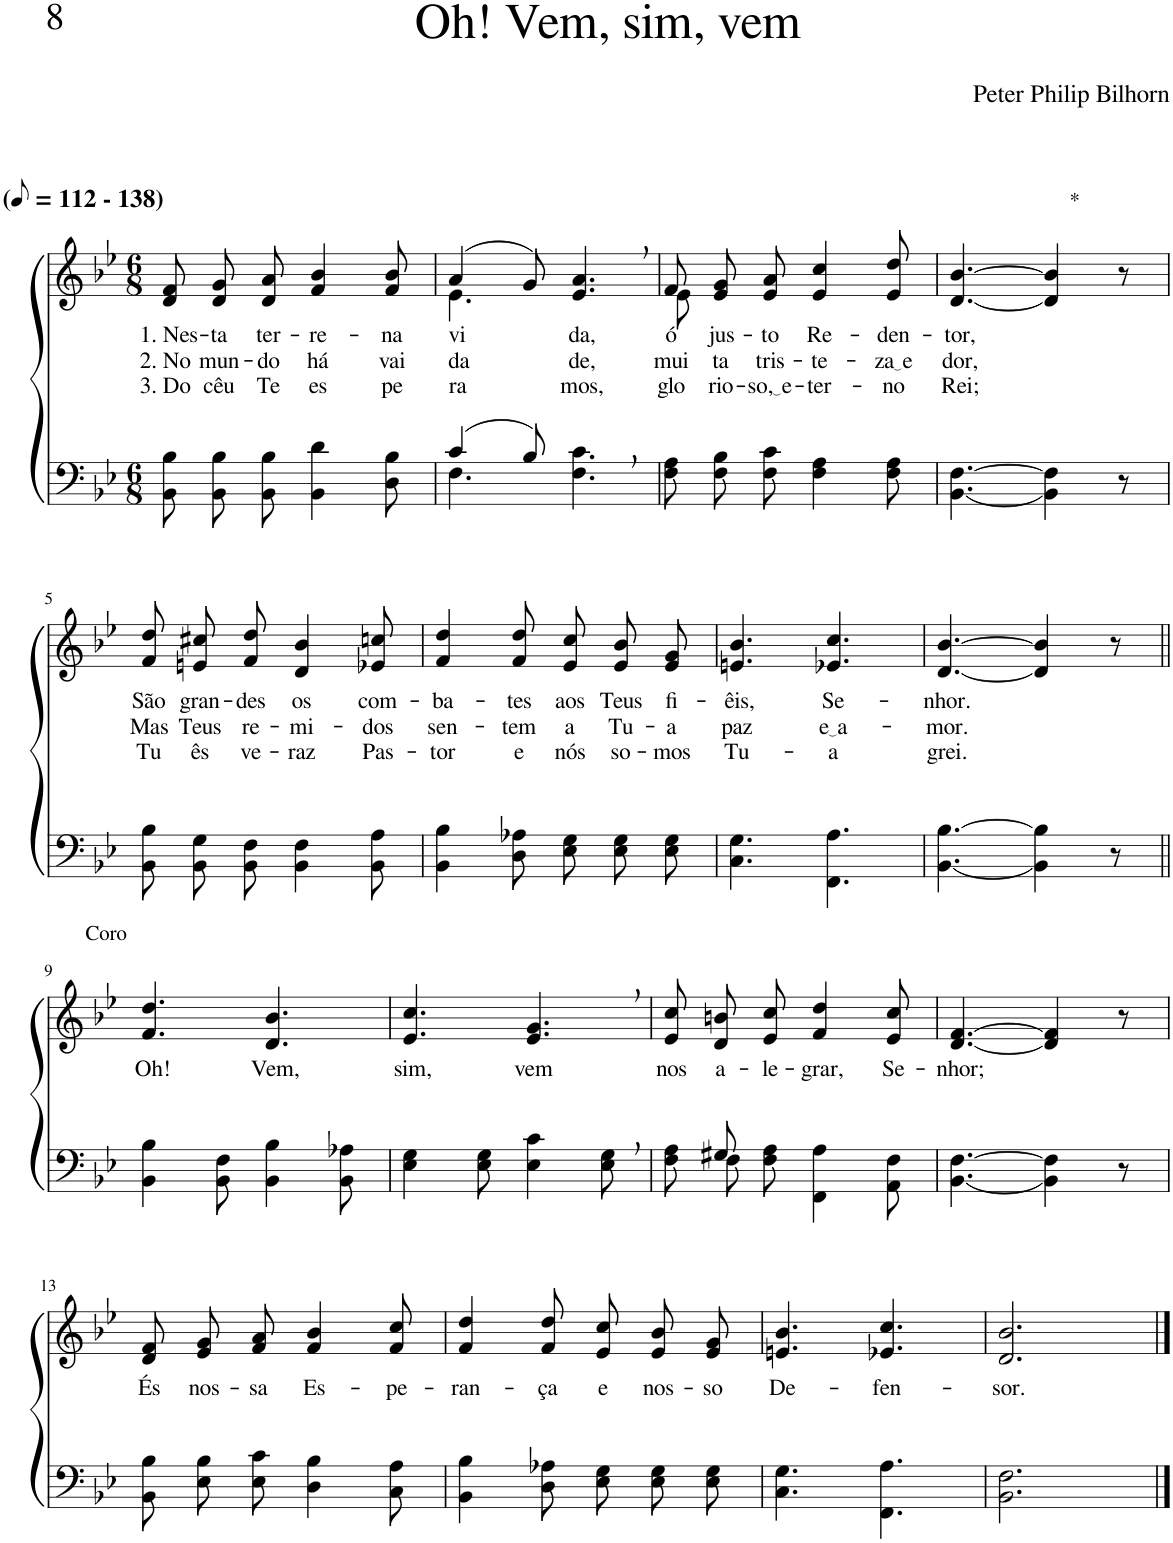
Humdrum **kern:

**kern	**kern	**text	**text	**text
*part2	*part1	*part1	*part1	*part1
*staff2	*staff1	*staff1	*staff1	*staff1
*I"Parte III e IV	*I"Parte I e II	*	*	*
*clefF4	*clefG2	*	*	*
*k[b-e-]	*k[b-e-]	*	*	*
*M6/8	*M6/8	*	*	*
*MM56	*MM56	*	*	*
=1	=1	=1	=1	=1
!	!LO:TX:a:B:t=(	!	!	!
!	!LO:TX:a:B:t=- 138)	!	!	!
!	!	!LO:LY:b	!LO:LY:b	!LO:LY:b
8BB-\ 8B-\L	8d/ 8f/L	1. Nes-	2. No	3. Do
!	!	!LO:LY:b	!LO:LY:b	!LO:LY:b
8BB-\ 8B-\	8d/ 8g/	-ta	mun-	cêu
!	!	!LO:LY:b	!LO:LY:b	!LO:LY:b
8BB-\ 8B-\J	8d/ 8a/J	ter-	-do	Te
!	!	!LO:LY:b	!LO:LY:b	!LO:LY:b
4BB-\ 4d\	4f/ 4b-/	-re-	há	es
!	!	!LO:LY:b	!LO:LY:b	!LO:LY:b
8D\ 8B-\	8f/ 8b-/	-na	vai-	pe-
=2	=2	=2	=2	=2
*^	*^	*	*	*
!	!	!	!	!LO:LY:b	!LO:LY:b	!LO:LY:b
(4c/	4.F\	(4a/	4.e-\	vi-	-da-	-ra-
8B-/)	.	8g/)	.	.	.	.
!	!	!	!	!LO:LY:b	!LO:LY:b	!LO:LY:b
8ryy	4.F\ 4.c\	4.e-/, 4.a/,	4.ryy	-da,	-de,	-mos,
4ryy	.	.	.	.	.	.
*v	*v	*	*	*	*	*
=3	=3	=3	=3	=3	=3
!	!	!	!LO:LY:b	!LO:LY:b	!LO:LY:b
8F\ 8A\L	8f/L	8e-\	ó	mui-	glo
!	!	!	!LO:LY:b	!LO:LY:b	!LO:LY:b
8F\ 8B-\	8e-/ 8g/	2ryy	jus-	-ta	rio-
!	!	!	!LO:LY:b	!LO:LY:b	!LO:LY:b
8F\ 8c\J	8e-/ 8a/J	.	-to	tris-	so, e
!	!	!	!LO:LY:b	!LO:LY:b	!LO:LY:b
4F\ 4A\	4e-/ 4cc/	.	Re-	-te-	-ter-
!	!	!	!LO:LY:b	!LO:LY:b	!LO:LY:b
8F\ 8A\	8e-/ 8dd/	8ryy	-den-	za e	-no
=4	=4	=4	=4	=4	=4
!	!	!	!LO:LY:b	!LO:LY:b	!LO:LY:b
*	*v	*v	*	*	*
[4.BB-\ [4.F\	[4.d/ [4.b-/	-tor,	dor,	Rei;
!	!LO:TX:a:t=*	!	!	!
4BB-\] 4F\]	4d/] 4b-/]	.	.	.
8r	8r	.	.	.
!!LO:LB:g=z
=5	=5	=5	=5	=5
!	!	!LO:LY:b	!LO:LY:b	!LO:LY:b
8BB-\ 8B-\L	8f/ 8dd/L	São	Mas	Tu
!	!	!LO:LY:b	!LO:LY:b	!LO:LY:b
8BB-\ 8G\	8en/ 8cc#X/	gran-	Teus	ês
!	!	!LO:LY:b	!LO:LY:b	!LO:LY:b
8BB-\ 8F\J	8f/ 8dd/J	-des	re-	ve-
!	!	!LO:LY:b	!LO:LY:b	!LO:LY:b
4BB-\ 4F\	4d/ 4b-/	os	-mi-	-raz
!	!	!LO:LY:b	!LO:LY:b	!LO:LY:b
8BB-\ 8A\	8e-X/ 8ccn/	com-	-dos	Pas-
=6	=6	=6	=6	=6
!	!	!LO:LY:b	!LO:LY:b	!LO:LY:b
4BB-\ 4B-\	4f/ 4dd/	-ba-	sen-	-tor
!	!	!LO:LY:b	!LO:LY:b	!LO:LY:b
8D\ 8A-X\	8f/ 8dd/	-tes	-tem	e
!	!	!LO:LY:b	!LO:LY:b	!LO:LY:b
8E-\ 8G\L	8e-/ 8cc/L	aos	a	nós
!	!	!LO:LY:b	!LO:LY:b	!LO:LY:b
8E-\ 8G\	8e-/ 8b-/	Teus	Tu-	so-
!	!	!LO:LY:b	!LO:LY:b	!LO:LY:b
8E-\ 8G\J	8e-/ 8g/J	fi-	-a	-mos
=7	=7	=7	=7	=7
!	!	!LO:LY:b	!LO:LY:b	!LO:LY:b
4.C\ 4.G\	4.en/ 4.b-/	-êis,	paz	Tu-
!	!	!LO:LY:b	!LO:LY:b	!LO:LY:b
4.FF\ 4.A\	4.e-X/ 4.cc/	Se-	e a	-a
=8	=8	=8	=8	=8
!	!	!LO:LY:b	!LO:LY:b	!LO:LY:b
[4.BB-\ [4.B-\	[4.d/ [4.b-/	-nhor.	-mor.	grei.
4BB-\] 4B-\]	4d/] 4b-/]	.	.	.
8r	8r	.	.	.
!!LO:LB:g=z
=9||	=9||	=9||	=9||	=9||
!	!LO:TX:a:t=Coro	!	!	!
!	!	!LO:LY:b	!	!
4BB-\ 4B-\	4.f/ 4.dd/	Oh!	.	.
8BB-\ 8F\	.	.	.	.
!	!	!LO:LY:b	!	!
4BB-\ 4B-\	4.d/ 4.b-/	Vem,	.	.
8BB-\ 8A-X\	.	.	.	.
=10	=10	=10	=10	=10
!	!	!LO:LY:b	!	!
4E-\ 4G\	4.e-/ 4.cc/	sim,	.	.
8E-\ 8G\	.	.	.	.
!	!	!LO:LY:b	!	!
4E-\ 4c\	4.e-/, 4.g/,	vem	.	.
8E-\, 8G\,	.	.	.	.
=11	=11	=11	=11	=11
*^	*	*	*	*
!	!	!	!LO:LY:b	!	!
8ryy	8F\ 8A\L	8e-/ 8cc/L	nos	.	.
!	!	!	!LO:LY:b	!	!
8G#X/	8F\	8d/ 8bn/	a-	.	.
!	!	!	!LO:LY:b	!	!
2ryy	8F\ 8A\J	8e-/ 8cc/J	-le-	.	.
!	!	!	!LO:LY:b	!	!
.	4FF\ 4A\	4f/ 4dd/	-grar,	.	.
!	!	!	!LO:LY:b	!	!
.	8AA\ 8F\	8e-/ 8cc/	Se-	.	.
=12	=12	=12	=12	=12	=12
!	!	!	!LO:LY:b	!	!
*v	*v	*	*	*	*
[4.BB-\ [4.F\	[4.d/ [4.f/	-nhor;	.	.
4BB-\] 4F\]	4d/] 4f/]	.	.	.
8r	8r	.	.	.
!!LO:LB:g=z
=13	=13	=13	=13	=13
!	!	!LO:LY:b	!	!
8BB-\ 8B-\L	8d/ 8f/L	És	.	.
!	!	!LO:LY:b	!	!
8E-\ 8B-\	8e-/ 8g/	nos-	.	.
!	!	!LO:LY:b	!	!
8E-\ 8c\J	8f/ 8a/J	-sa	.	.
!	!	!LO:LY:b	!	!
4D\ 4B-\	4f/ 4b-/	Es-	.	.
!	!	!LO:LY:b	!	!
8C\ 8A\	8f/ 8cc/	-pe-	.	.
=14	=14	=14	=14	=14
!	!	!LO:LY:b	!	!
4BB-\ 4B-\	4f/ 4dd/	-ran-	.	.
!	!	!LO:LY:b	!	!
8D\ 8A-X\	8f/ 8dd/	-ça	.	.
!	!	!LO:LY:b	!	!
8E-\ 8G\L	8e-/ 8cc/L	e	.	.
!	!	!LO:LY:b	!	!
8E-\ 8G\	8e-/ 8b-/	nos-	.	.
!	!	!LO:LY:b	!	!
8E-\ 8G\J	8e-/ 8g/J	-so	.	.
=15	=15	=15	=15	=15
!	!	!LO:LY:b	!	!
4.C\ 4.G\	4.en/ 4.b-/	De-	.	.
!	!	!LO:LY:b	!	!
4.FF\ 4.A\	4.e-X/ 4.cc/	-fen-	.	.
=16	=16	=16	=16	=16
!	!	!LO:LY:b	!	!
2.BB-\ 2.F\	2.d/ 2.b-/	-sor.	.	.
==	==	==	==	==
*-	*-	*-	*-	*-
